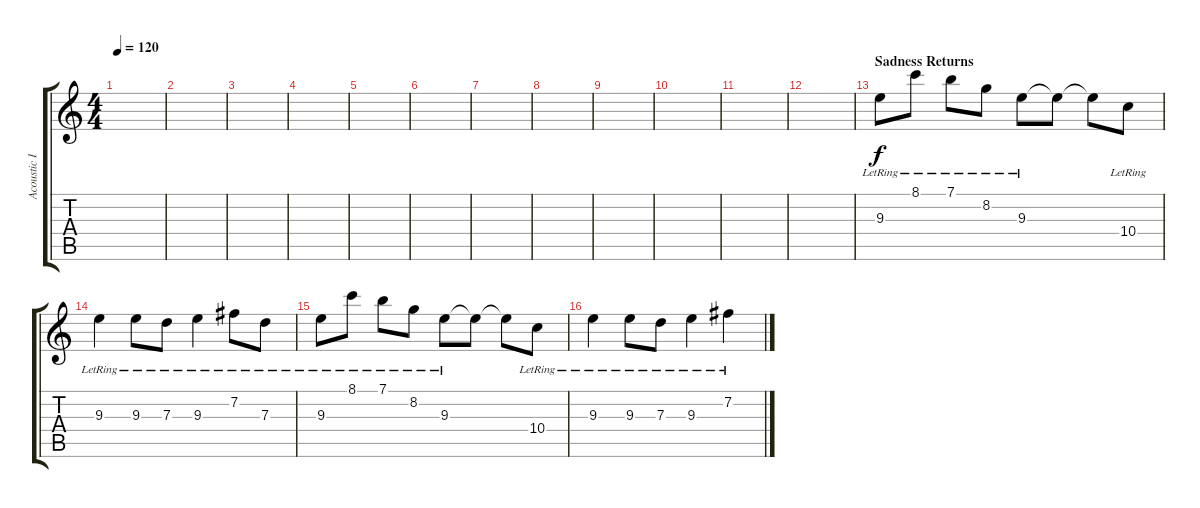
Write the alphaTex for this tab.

\track ("Acoustic II" "Acoustic I") {instrument acousticguitarnylon}
\staff {score tabs}
\tuning (E4 B3 G3 D3 A2 E2) {hide}
\ts (4 4)
\tempo 120
\clef g2
\ks c
|
|
|
|
|
|
|
|
|
|
|
|
\section ("" "Sadness Returns")
9.3{lr}.8 8.1{lr}.8 7.1{lr}.8 8.2{lr}.8 9.3{lr}.8 9.3{t}.8 9.3{t}.8 10.4{lr}.8 |
9.3{lr}.4 9.3{lr}.8 7.3{lr}.8 9.3{lr}.4 7.2{lr}.8 7.3{lr}.8 |
9.3{lr}.8 8.1{lr}.8 7.1{lr}.8 8.2{lr}.8 9.3{lr}.8 9.3{t}.8 9.3{t}.8 10.4{lr}.8 |
9.3{lr}.4 9.3{lr}.8 7.3{lr}.8 9.3{lr}.4 7.2{lr}.4
